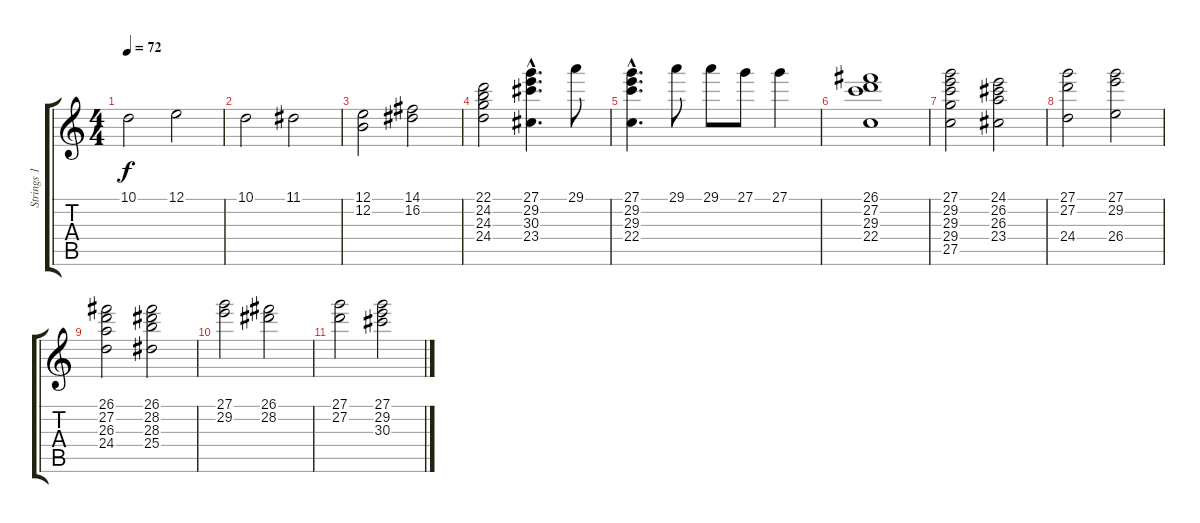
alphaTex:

\track ("Strings 1 (May)" "Strings 1 ") {instrument stringensemble1}
\staff {score tabs}
\tuning (E4 B3 G3 D3 A2 E2) {hide}
\ts (4 4)
\tempo 72
\clef g2
\ks c
10.1.2{dy f} 12.1.2 |
10.1.2 11.1.2 |
(12.1 12.2).2 (14.1 16.2).2 |
(22.1 24.2 24.3 24.4).2 (27.1{hac} 29.2{hac} 30.3{hac} 23.4{hac}).4{d} 29.1.8 |
(27.1{hac} 29.2{hac} 29.3{hac} 22.4{hac}).4{d} 29.1.8 29.1.8 27.1.8 27.1.4 |
(26.1 27.2 29.3 22.4).1 |
(27.1 29.2 29.3 29.4 27.5).2 (24.1 26.2 26.3 23.4).2 |
(27.1 27.2 24.4).2 (27.1 29.2 26.4).2 |
(26.1 27.2 26.3 24.4).2 (26.1 28.2 28.3 25.4).2 |
(27.1 29.2).2 (26.1 28.2).2 |
(27.1 27.2).2 (27.1 29.2 30.3).2
